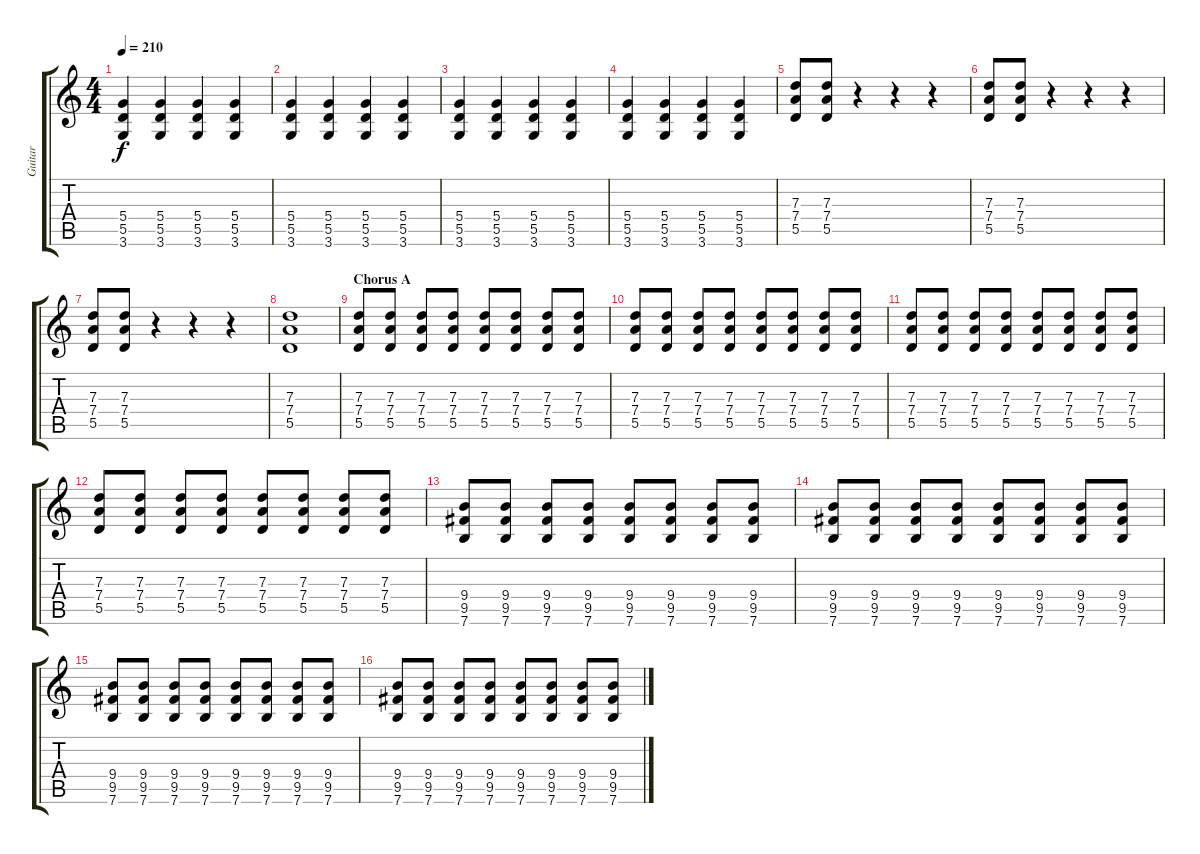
\track ("Guitar" "Guitar") {instrument overdrivenguitar}
\staff {score tabs}
\tuning (E4 B3 G3 D3 A2 E2) {hide}
\ts (4 4)
\tempo 210
\clef g2
\ks c
(5.4 5.5 3.6).4{dy f} (5.4 5.5 3.6).4 (5.4 5.5 3.6).4 (5.4 5.5 3.6).4 |
(5.4 5.5 3.6).4 (5.4 5.5 3.6).4 (5.4 5.5 3.6).4 (5.4 5.5 3.6).4 |
(5.4 5.5 3.6).4 (5.4 5.5 3.6).4 (5.4 5.5 3.6).4 (5.4 5.5 3.6).4 |
(5.4 5.5 3.6).4 (5.4 5.5 3.6).4 (5.4 5.5 3.6).4 (5.4 5.5 3.6).4 |
(7.3 7.4 5.5).8 (7.3 7.4 5.5).8 r.4 r.4 r.4 |
(7.3 7.4 5.5).8 (7.3 7.4 5.5).8 r.4 r.4 r.4 |
(7.3 7.4 5.5).8 (7.3 7.4 5.5).8 r.4 r.4 r.4 |
(7.3 7.4 5.5).1 |
\section ("" "Chorus A")
(7.3 7.4 5.5).8 (7.3 7.4 5.5).8 (7.3 7.4 5.5).8 (7.3 7.4 5.5).8 (7.3 7.4 5.5).8 (7.3 7.4 5.5).8 (7.3 7.4 5.5).8 (7.3 7.4 5.5).8 |
(7.3 7.4 5.5).8 (7.3 7.4 5.5).8 (7.3 7.4 5.5).8 (7.3 7.4 5.5).8 (7.3 7.4 5.5).8 (7.3 7.4 5.5).8 (7.3 7.4 5.5).8 (7.3 7.4 5.5).8 |
(7.3 7.4 5.5).8 (7.3 7.4 5.5).8 (7.3 7.4 5.5).8 (7.3 7.4 5.5).8 (7.3 7.4 5.5).8 (7.3 7.4 5.5).8 (7.3 7.4 5.5).8 (7.3 7.4 5.5).8 |
(7.3 7.4 5.5).8 (7.3 7.4 5.5).8 (7.3 7.4 5.5).8 (7.3 7.4 5.5).8 (7.3 7.4 5.5).8 (7.3 7.4 5.5).8 (7.3 7.4 5.5).8 (7.3 7.4 5.5).8 |
(9.4 9.5 7.6).8 (9.4 9.5 7.6).8 (9.4 9.5 7.6).8 (9.4 9.5 7.6).8 (9.4 9.5 7.6).8 (9.4 9.5 7.6).8 (9.4 9.5 7.6).8 (9.4 9.5 7.6).8 |
(9.4 9.5 7.6).8 (9.4 9.5 7.6).8 (9.4 9.5 7.6).8 (9.4 9.5 7.6).8 (9.4 9.5 7.6).8 (9.4 9.5 7.6).8 (9.4 9.5 7.6).8 (9.4 9.5 7.6).8 |
(9.4 9.5 7.6).8 (9.4 9.5 7.6).8 (9.4 9.5 7.6).8 (9.4 9.5 7.6).8 (9.4 9.5 7.6).8 (9.4 9.5 7.6).8 (9.4 9.5 7.6).8 (9.4 9.5 7.6).8 |
(9.4 9.5 7.6).8 (9.4 9.5 7.6).8 (9.4 9.5 7.6).8 (9.4 9.5 7.6).8 (9.4 9.5 7.6).8 (9.4 9.5 7.6).8 (9.4 9.5 7.6).8 (9.4 9.5 7.6).8
